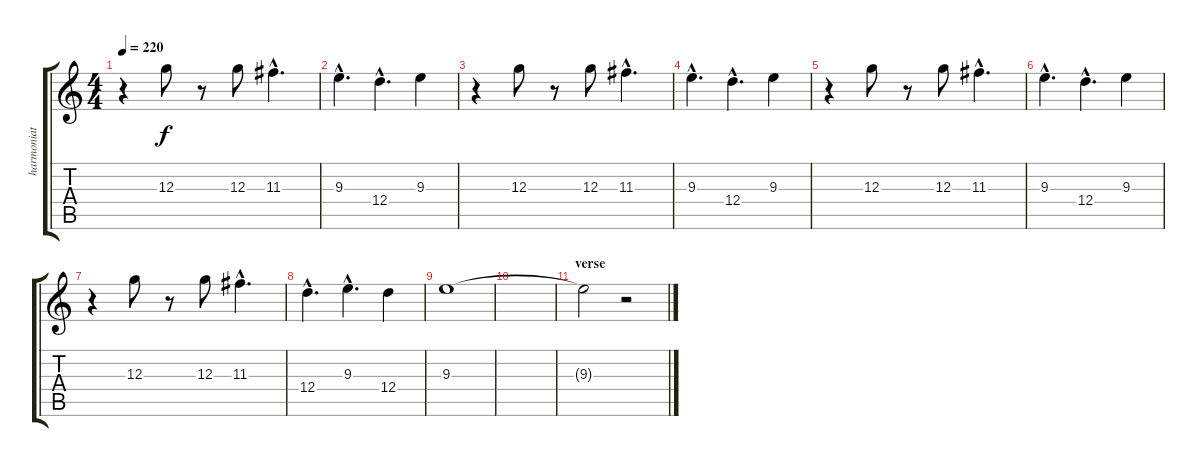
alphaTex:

\track ("harmoniat" "harmoniat") {instrument distortionguitar}
\staff {score tabs}
\tuning (E4 B3 G3 D3 A2 E2) {hide}
\ts (4 4)
\tempo 220
\clef g2
\ks c
r.4{dy f} 12.3.8 r.8 12.3.8 11.3{hac}.4{d} |
9.3{hac}.4{d} 12.4{hac}.4{d} 9.3.4 |
r.4 12.3.8 r.8 12.3.8 11.3{hac}.4{d} |
9.3{hac}.4{d} 12.4{hac}.4{d} 9.3.4 |
r.4 12.3.8 r.8 12.3.8 11.3{hac}.4{d} |
9.3{hac}.4{d} 12.4{hac}.4{d} 9.3.4 |
r.4 12.3.8 r.8 12.3.8 11.3{hac}.4{d} |
12.4{hac}.4{d} 9.3{hac}.4{d} 12.4.4 |
9.3.1 |
|
\section ("" "verse")
9.3{t}.2 r.2
